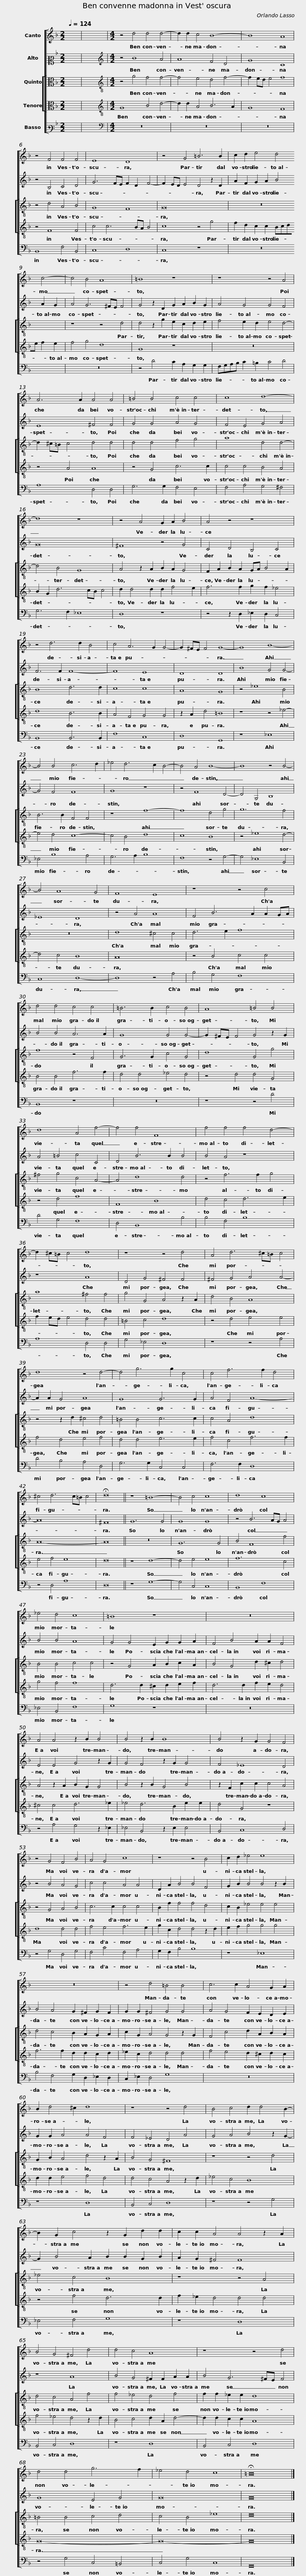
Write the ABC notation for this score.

X:1
%%score [ 1 2 [ 3 4 ] 5 ]
L:1/8
Q:1/4=124
M:2/2
I:linebreak $
K:F
V:1 treble
V:2 alto2
V:3 alto
V:4 alto
V:5 bass3
V:1
 x8 | x8 |[M:4/2] z4 d4 d4 d4- | d2 d2 c4 B8- | B8 A8 | %5
 z4 F4 F4 F4 |$ E8 D8 | z4 G4 =B6 B2 | c2 d2 e4 d4 c4- | c4 B4 A8 |$ %10
 =B8 z8 | z8 z4 A4 | A6 A2 A4 A4 | =B4 B4 c4 c4 |$ c8 d8- | %15
 d8 z8 | z4 A4 G2 A2 B4 | A4 z4 z8 |$ z4 d6 d2 B4 | c4 A6 G2 G4- | %20
 G2 ^FE F4 G8- | G8 B8- | B4 B4 c6 d2 |$ _e4 d6 c2 B4- | B4 A4 B8- | %25
 B8 z4 B4- | B4 A8 G4 | F8 E8 |$ z8 z4 c4 | d4 d4 c4 c4 | %30
 =B6 B2 c4 B4 | A8 =B4 B4 | d8 A4 f4- |$ f4 f4 F8 | f4 f4 f4 d4- | %35
 d2 ^c=B c4 d8 | z8 z4 d4 | A4 d6 ^c=B c4 |$ d8 z4 d4- | d4 g6 g2 c4 | %40
 c4 f6 f2 d4 | ^c4 d6 c=B c4 | !fermata!d16 ||$ z8 =B8- | B4 c4 c8 | %45
 d8 c8 | _e4 d4 c8 | =B8 z8 |$ z16 | A4 A4 z2 B2 B4 | %50
 B4 z2 B2 B8 | B4 z2 G2 G4 F4 |$ z4 G4 F4 B4 | A4 G4 c8 | z8 z4 B4 | %55
 c2 d2 _e4 e8 |$ z16 | z4 d4 =B4 B4 | c6 c2 A4 G2 A2 | B2 d4 ^c2 d8 |$ %60
 z8 z4 d4 | B4 c4 d2 d4 B2- | B2 G2 c4 z2 G2 d2 d2 | c2 c2 A4 A4 z2 A2 | B4 G4 ^F4 d4 |$ %65
 d4 c4 A8 | z8 z4 d4 | d4 d4 g6 f2 | _e4 d4 c8 | !fermata!=B16 |] %70
V:2
 x8 | x8 |[M:4/2][K:treble] z4 B8 A4 | A8 F4 D4 | G8 C8 | %5
 z4 B,4 C4 D4 |$ G6 FE F2 D2 F4- | F2 ED E4 D4 z2 D2 | A2 F2 G2 A2 B4 A2 G2 | A4 G6 ^FE F4 |$ %10
 G4 z2 D2 G2 A2 B2 G2 | A4 G4 G4 F4 | E8 ^F4 F4 | G4 G4 A4 G4 |$ F4 E4 G4 A4 | %15
 G16 | ^F8 z4 G4 | C4 D4 B,4 C4 |$ F6 F2 F8- | F8 E8 | %20
 D8 D8 | B8 G4 G4- | G4 F4 F8 |$ G8 z8 | z4 F8 D4- | %25
 D4 G,4 B,8 | _E8 D8 | z4 A4 A8 |$ F4 B6 A2 A2 GA | B4 B4 A6 A2 | %30
 G8 G4 G4- | G2 ^FE F4 G4 z2 G2 | A4 =B4 c4 C4 |$ D4 B6 B2 B4 | B4 A4 z8 | %35
 z8 A8 | D4 G4 ^F4 F4 | ^F4 G4 A4 A4- |$ A2 A2 G4 A8 | G8 G6 G2 | %40
 A4 F4 A8- | A16 | ^F16 ||$ G12 G4 | G8 G8 | %45
 z4 B6 AG A4 | B4 B4 A8 | G4 G4 E2 G2 G2 A2 |$ F4 B4 A2 A2 F4 | E4 E4 G4 z2 G2 | %50
 G4 F4 z2 G2 G4 | F4 _E8 D4 |$ z4 B4 A4 G4 | c4 c4 A4 A4 | D2 A2 B4 B4 F4 | %55
 G2 B2 B4 B4 z2 B2 |$ B4 A4 G2 ^F2 G2 F2 | G2 G2 ^F4 G4 G4 | A4 G4 F2 E2 D2 E2 | G2 G2 A4 A4 F4 |$ %60
 F4 _E4 D4 A4 | G4 A4 B4 z2 G2- | G2 B4 A2 B2 B2 G2 B2 | A2 G2 ^F4 F8 | z8 A8 |$ %65
 B4 G4 ^F2 F2 A2 A2 | B4 G6 ^FE F4 | G8 E4 G4 | G16 | G16 |] %70
V:3
 x8 | x8 |[M:4/2][K:treble-8] z4 g4 f4 f4- | f4 e4 d4 f4- | f2 ed e4 f8 | %5
 z4 d4 A4 B4 |$ G8 F8 | G16 | z16 | z8 z4 d4 |$ %10
 d4 z2 g2 e2 c2 d2 e2 | f4 e2 d2 e4 d4- | d2 ^c=B c4 d4 d4 | d4 d4 f4 g4 |$ a8 d4 d4- | %15
 d4 B4 G8 | A4 z2 A2 B2 A2 G4 | F2 A2 B2 A2 GA B4 A2 |$ B8 d6 d2 | c8 c8 | %20
 A8 G8 | z4 _e8 B4 | B6 B2 F4 F4 |$ z8 f8- | f8 d4 g4 | %25
 g12 f4 | z16 | d8 ^c4 c4 |$ d6 e2 f8 | f8 z4 F4 | %30
 G6 G2 c4 G4 | d8 G4 g4 | ^f4 g4 c4 A4- |$ A4 d8 d4 | z4 f6 f2 g4 | %35
 a8 ^f4 f4 | g4 G4 A4 z2 A2 | d4 B4 A8 |$ z4 z2 d2 ^c4 d4 | =B4 B4 c6 c2 | %40
 c4 A4 d8 | A16- | A16 ||$ z16 | G12 G4 | %45
 B4 F8 f4 | B4 B4 c4 c4 | z4 G4 A2 B2 c2 A2 |$ B4 G4 d2 ^c2 d4 | A4 z2 A2 B2 G2 G4 | %50
 B4 z2 B2 G4 B4 | z2 F2 c2 c2 c4 A4 |$ z4 G4 A4 B4 | c6 c2 c4 c4 | B2 f2 f4 f4 d4 | %55
 c2 B2 _e4 e4 e4 |$ d4 c4 B2 A2 G2 A2 | c2 G2 A4 G4 z2 G2 | F4 c4 d2 A2 B2 A2 | G2 B2 A4 d4 z2 A2 |$ %60
 B4 G4 ^F8 | z8 z4 d4 | _e4 c4 B8 | z8 z4 A4 | d4 c4 A4 f4 |$ %65
 f4 _e4 d4 f4 | f2 f2 _e2 e2 d8 | =B4 B4 c4 d4 | c4 B4 _e8 | d16 |] %70
V:4
 x8 | x8 |[M:4/2][K:treble-8] G8 B4 d4- | d2 d2 A4 B6 A2 | G8 F8 | %5
 z4 F8 F4 |$ c4 c6 BA B4 | c8 z4 g4 | f2 d2 c2 c2 Bcde f2 e2 | f4 g4 d8 |$ %10
 G8 z8 | z16 | z4 A4 A8 | z4 G4 c6 c2 |$ c4 c4 B4 A4 | %15
 B2 G2 d6 cB c4 | d2 d4 d2 d2 f4 e2 | f6 f2 g2 f2 _e4 |$ d8 B6 B2 | A4 F4 G4 G4 | %20
 z2 A2 d4 =B8 | z8 z4 _e4- | e4 d4 c8- |$ c4 B4 d8 | c8 B8 | %25
 z4 _e8 d4- | d4 c4 B8 | A16 |$ z4 B4 c4 c4 | B4 B4 f6 f2 | %30
 d4 d4 _e4 d4 | z4 d4 d4 G4 | z4 d4 f8 |$ F8 B8 | d4 c4 d6 e2 | %35
 f2 ed e4 d4 d4 | =B4 c4 d8 | z4 d4 e4 e4 |$ f4 d4 e4 f4 | d4 d4 e6 e2 | %40
 f4 c4 f6 f2 | e4 f4 e8 | d16 ||$ z8 d8- | d4 e4 e8 | %45
 f12 c4 | g4 f4 f8 | d6 d2 ^c2 d2 e2 f2 |$ d6 d2 f2 e2 d4 | ^c4 c4 d6 _e2 | %50
 _e4 d6 B2 e2 e2 | d4 G4 z8 |$ d8 d4 d4 | f4 e4 f6 e2 | g2 c2 d4 d4 z2 d2 | %55
 e2 f2 g4 g4 g4 |$ f6 f2 d2 d2 c2 d2 | _e2 c2 d4 d4 d4 | f4 e4 d2 ^c2 d2 c2 | d2 d2 e4 f4 d4 |$ %60
 d4 c4 A4 z2 d2 | _e4 c4 B8 | z4 f4 d6 d2 | f2 _e2 d4 d4 d4 | f4 _e4 d4 z2 d2 |$ %65
 B4 c4 d2 A2 d4- | d2 d2 c2 c2 A8 | G16- | G16- | G16 |] %70
V:5
 x8 | x8 |[M:4/2][K:bass] z16 | z16 | z16 | %5
 B,,8 F,4 B,,4 |$ C,8 D,8 | C,8 z8 | z16 | z16 |$ %10
 z4 D4 C2 A,2 G,2 G,2 | F,G,A,B, C2 =B,2 C4 D4 | A,8 D,4 D,4 | G,6 G,2 F,4 E,4 |$ F,4 A,4 G,4 ^F,4 | %15
 G,6 F,2 _E,8 | D,8 z8 | z4 z2 D,2 _E,2 D,2 C,4 |$ B,,8 B,,6 B,,2 | F,8 C,8 | %20
 D,8 G,,8 | z8 _E,8 | _E,4 B,8 A,4 |$ G,6 A,2 B,8 | F,8 z4 G,4- | %25
 G,4 _E,8 B,,4 | C,8 D,8- | D,8 z4 A,4 |$ B,4 G,4 F,8 | B,,8 z8 | %30
 z16 | z8 z4 D4 | D4 G,4 F,8 |$ D,4 B,,8 B,4 | B,4 F,4 B,8 | %35
 A,8 D,4 D,4 | G,4 _E,4 D,8 | z8 z4 A,4 |$ D4 B,4 A,4 D,4 | G,6 G,2 C,4 C,4 | %40
 F,6 F,2 D,8 | z4 D,4 A,8 | D,16 ||$ z8 G,8- | G,4 C,4 C,8 | %45
 B,,8 F,8 | _E,4 B,,4 F,8 | G,8 z8 |$ z16 | z4 A,4 G,4 z2 _E,2 | %50
 _E,4 B,,4 z2 E,2 E,4 | B,,4 C,8 D,4 |$ z4 G,4 D,4 G,4 | F,4 C4 F,4 A,4 | G,2 F,2 B,4 B,8 | %55
 z8 _E,8 |$ B,4 F,4 G,2 D,2 _E,2 D,2 | C,2 _E,2 D,4 G,8 | z16 | z8 D,8 |$ %60
 B,,4 C,4 D,8 | z8 z4 G,4 | _E,4 F,4 G,8 | z8 D,8 | B,,4 C,4 D,8 |$ %65
 z8 D,8 | B,,4 C,4 D,8 | z4 G,4 C,4 =B,,4 | C,4 G,4 C,8 | G,,16 |] %70
